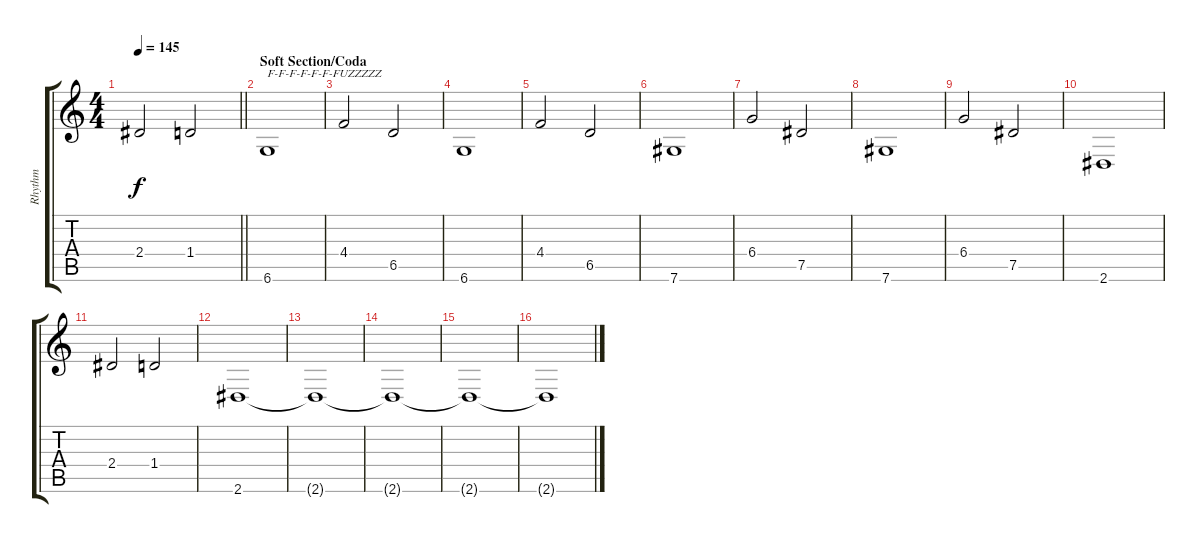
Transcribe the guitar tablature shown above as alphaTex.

\track ("Rhythm" "Rhythm") {instrument distortionguitar}
\staff {score tabs}
\tuning (Eb4 Bb3 Gb3 Db3 Ab2 Db2) {hide}
\ts (4 4)
\tempo 145
\clef g2
\barLineRight lightlight
\ks c
2.4.2{dy f} 1.4.2 |
\section ("" "Soft Section/Coda")
6.6.1{txt "F-F-F-F-F-F-FUZZZZZ"} |
4.4.2 6.5.2 |
6.6.1 |
4.4.2 6.5.2 |
7.6.1 |
6.4.2 7.5.2 |
7.6.1 |
6.4.2 7.5.2 |
2.6.1 |
2.4.2 1.4.2 |
2.6.1 |
2.6{t}.1 |
2.6{t}.1 |
2.6{t}.1 |
2.6{t}.1
